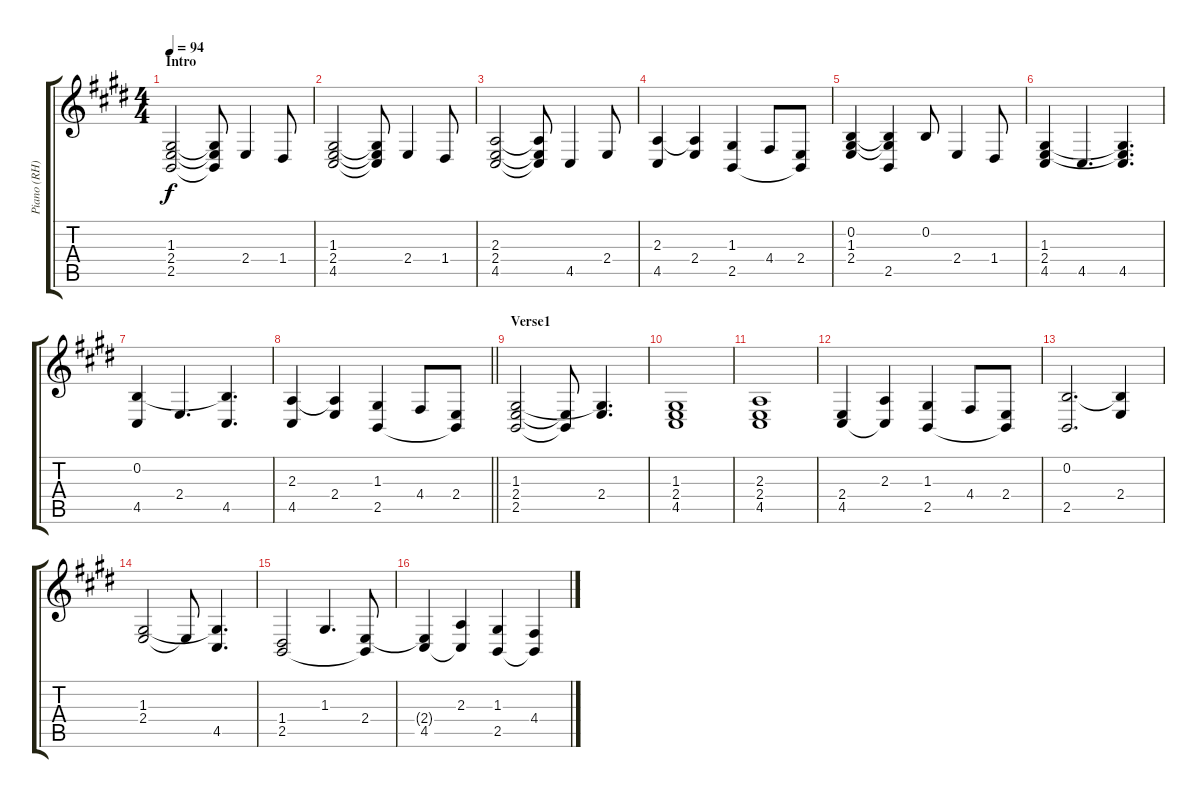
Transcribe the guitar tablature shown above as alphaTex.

\track ("Piano (RH)" "Piano (RH)") {instrument acousticgrandpiano}
\staff {score tabs}
\tuning (E4 B3 G3 D3 A2 E2) {hide}
\ts (4 4)
\section ("" "Intro")
\tempo 94
\clef g2
\ks e
(1.3 2.4 2.5).2{dy f instrument acousticgrandpiano} (1.3{t} 2.4{t} 2.5{t}).8 2.4.4 1.4.8 |
(1.3 2.4 4.5).2 (1.3{t} 2.4{t} 4.5{t}).8 2.4.4 1.4.8 |
(2.3 2.4 4.5).2 (2.3{t} 2.4{t} 4.5{t}).8 4.5.4 2.4.8 |
(2.3 4.5).4 (2.3{t} 2.4).4 (1.3 2.5).4 4.4.8 (2.4 2.5{t}).8 |
(0.2 1.3 2.4).4 (0.2{t} 1.3{t} 2.5).4 0.2.8 2.4.4 1.4.8 |
(1.3 2.4 4.5).4 4.5.4{d} (1.3{t} 2.4{t} 4.5).4{d} |
(0.2 4.5).4 2.4.4{d} (0.2{t} 4.5).4{d} |
\barLineRight lightlight
(2.3 4.5).4 (2.3{t} 2.4).4 (1.3 2.5).4 4.4.8 (2.4 2.5{t}).8 |
\section ("" "Verse1")
(1.3 2.4 2.5).2 (2.4{t} 2.5{t}).8 (1.3{t} 2.4).4{d} |
(1.3 2.4 4.5).1 |
(2.3 2.4 4.5).1 |
(2.4 4.5).4 (2.3 4.5{t}).4 (1.3 2.5).4 4.4.8 (2.4 2.5{t}).8 |
(0.2 2.5).2{d} (0.2{t} 2.4).4 |
(1.3 2.4).2 2.4{t}.8 (1.3{t} 4.5).4{d} |
(1.4 2.5).2 1.3.4{d} (2.4 2.5{t}).8 |
(2.4{t} 4.5).4 (2.3 4.5{t}).4 (1.3 2.5).4 (4.4 2.5{t}).4
